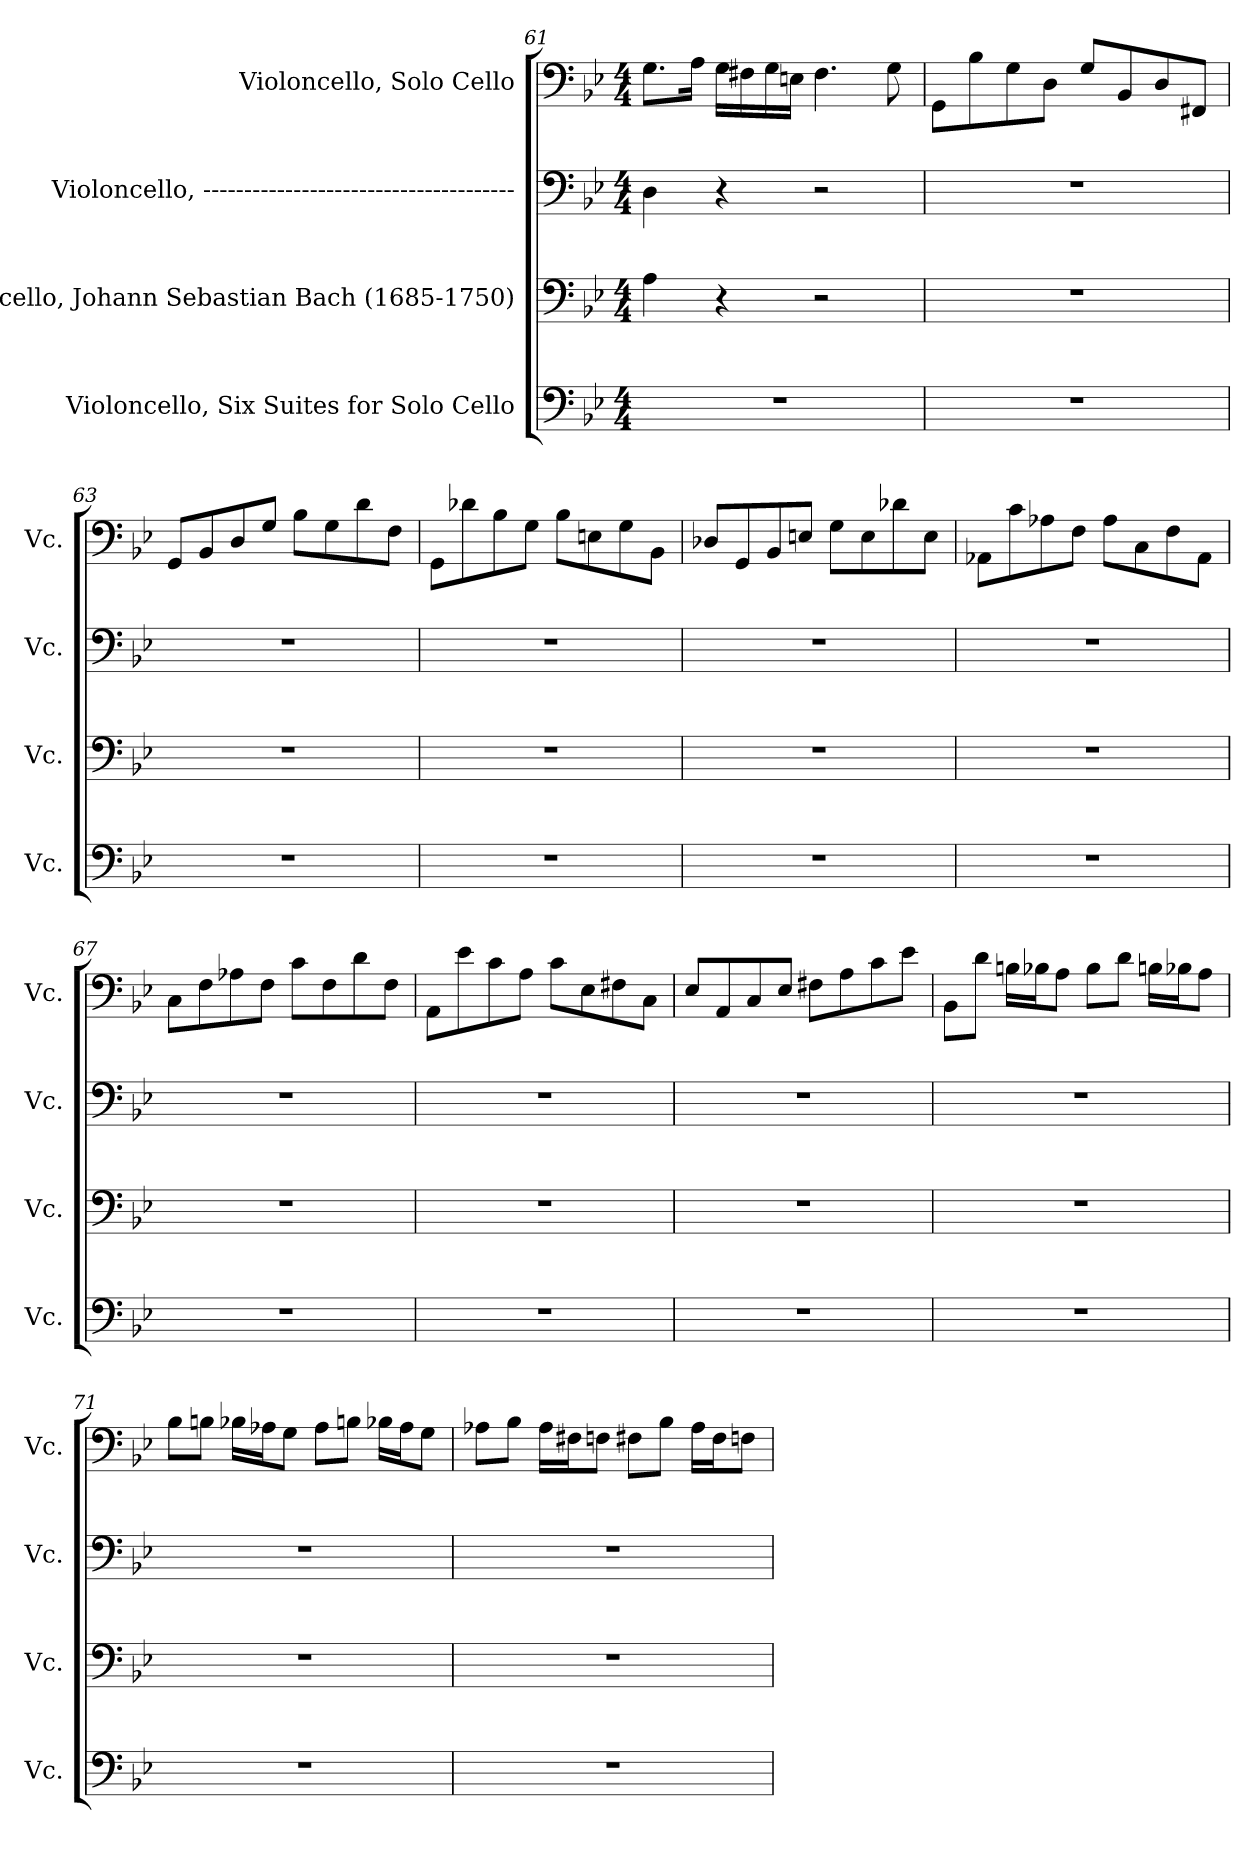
**kern	**kern	**kern	**kern
*part4	*part3	*part2	*part1
*staff4	*staff3	*staff2	*staff1
*I"Violoncello, Six Suites for Solo Cello	*I"Violoncello, Johann Sebastian Bach  (1685-1750)	*I"Violoncello, --------------------------------------	*I"Violoncello, Solo Cello
*I'Vc.	*I'Vc.	*I'Vc.	*I'Vc.
*clefF4	*clefF4	*clefF4	*clefF4
*k[b-e-]	*k[b-e-]	*k[b-e-]	*k[b-e-]
*M4/4	*M4/4	*M4/4	*M4/4
=61	=61	=61	=61
1r	4A\	4D\	8.G\L
.	.	.	16A\Jk
.	4r	4r	16G\LL
.	.	.	16F#X\
.	.	.	16G\
.	.	.	16En\JJ
.	2r	2r	4.F#\
.	.	.	8G\
!!LO:LB:g=z
=62	=62	=62	=62
1r	1r	1r	8GG\L
.	.	.	8B-\
.	.	.	8G\
.	.	.	8D\J
.	.	.	8G/L
.	.	.	8BB-/
.	.	.	8D/
.	.	.	8FF#X/J
=63	=63	=63	=63
1r	1r	1r	8GG/L
.	.	.	8BB-/
.	.	.	8D/
.	.	.	8G/J
.	.	.	8B-\L
.	.	.	8G\
.	.	.	8d\
.	.	.	8F\J
=64	=64	=64	=64
1r	1r	1r	8GG\L
.	.	.	8d-X\
.	.	.	8B-\
.	.	.	8G\J
.	.	.	8B-\L
.	.	.	8En\
.	.	.	8G\
.	.	.	8BB-\J
=65	=65	=65	=65
1r	1r	1r	8D-X/L
.	.	.	8GG/
.	.	.	8BB-/
.	.	.	8En/J
.	.	.	8G\L
.	.	.	8E\
.	.	.	8d-X\
.	.	.	8E\J
!!LO:PB:g=z
=66	=66	=66	=66
1r	1r	1r	8AA-X\L
.	.	.	8c\
.	.	.	8A-X\
.	.	.	8F\J
.	.	.	8A-\L
.	.	.	8C\
.	.	.	8F\
.	.	.	8AA-\J
=67	=67	=67	=67
1r	1r	1r	8C\L
.	.	.	8F\
.	.	.	8A-X\
.	.	.	8F\J
.	.	.	8c\L
.	.	.	8F\
.	.	.	8d\
.	.	.	8F\J
=68	=68	=68	=68
1r	1r	1r	8AA\L
.	.	.	8e-\
.	.	.	8c\
.	.	.	8A\J
.	.	.	8c\L
.	.	.	8E-\
.	.	.	8F#X\
.	.	.	8C\J
=69	=69	=69	=69
1r	1r	1r	8E-/L
.	.	.	8AA/
.	.	.	8C/
.	.	.	8E-/J
.	.	.	8F#X\L
.	.	.	8A\
.	.	.	8c\
.	.	.	8e-\J
!!LO:LB:g=z
=70	=70	=70	=70
1r	1r	1r	8BB-\L
.	.	.	8d\J
.	.	.	16Bn\LL
.	.	.	16B-X\J
.	.	.	8A\J
.	.	.	8B-\L
.	.	.	8d\J
.	.	.	16Bn\LL
.	.	.	16B-X\J
.	.	.	8A\J
=71	=71	=71	=71
1r	1r	1r	8B-\L
.	.	.	8Bn\J
.	.	.	16B-X\LL
.	.	.	16A-X\J
.	.	.	8G\J
.	.	.	8A-\L
.	.	.	8Bn\J
.	.	.	16B-X\LL
.	.	.	16A-\J
.	.	.	8G\J
=72	=72	=72	=72
1r	1r	1r	8A-X\L
.	.	.	8B-\J
.	.	.	16A-\LL
.	.	.	16F#X\J
.	.	.	8Fn\J
.	.	.	8F#X\L
.	.	.	8B-\J
.	.	.	16A-\LL
.	.	.	16F#\J
.	.	.	8Fn\J
=	=	=	=
*-	*-	*-	*-
